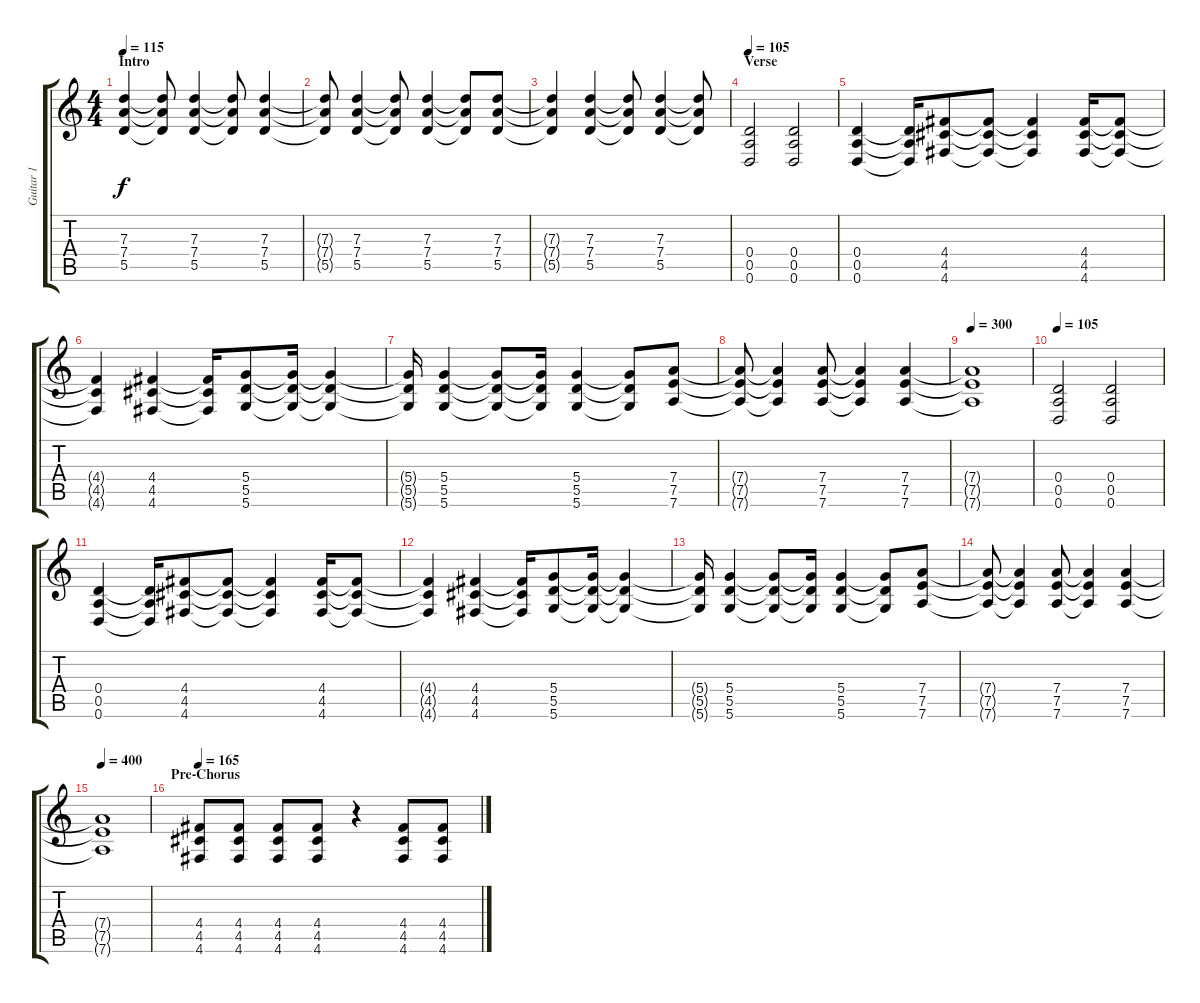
\track ("Guitar 1" "Guitar 1") {instrument acousticguitarsteel}
\staff {score tabs}
\tuning (E4 B3 G3 D3 A2 D2) {hide}
\ts (4 4)
\section ("" "Intro")
\tempo 115
\clef g2
\ks c
(7.3 7.4 5.5).4{dy f instrument acousticguitarsteel} (7.3{t} 7.4{t} 5.5{t}).8 (7.3 7.4 5.5).4 (7.3{t} 7.4{t} 5.5{t}).8 (7.3 7.4 5.5).4 |
(7.3{t} 7.4{t} 5.5{t}).8 (7.3 7.4 5.5).4 (7.3{t} 7.4{t} 5.5{t}).8 (7.3 7.4 5.5).4 (7.3{t} 7.4{t} 5.5{t}).8 (7.3 7.4 5.5).8 |
(7.3{t} 7.4{t} 5.5{t}).4 (7.3 7.4 5.5).4 (7.3{t} 7.4{t} 5.5{t}).8 (7.3 7.4 5.5).4 (7.3{t} 7.4{t} 5.5{t}).8 |
\section ("" "Verse")
\tempo 105
(0.4 0.5 0.6).2 (0.4 0.5 0.6).2 |
(0.4 0.5 0.6).4 (0.4{t} 0.5{t} 0.6{t}).16 (4.4 4.5 4.6).8 (4.4{t} 4.5{t} 4.6{t}).8 (4.4{t} 4.5{t} 4.6{t}).4 (4.4 4.5 4.6).16 (4.4{t} 4.5{t} 4.6{t}).8 |
(4.4{t} 4.5{t} 4.6{t}).4 (4.4 4.5 4.6).4 (4.4{t} 4.5{t} 4.6{t}).16 (5.4 5.5 5.6).8 (5.4{t} 5.5{t} 5.6{t}).16 (5.4{t} 5.5{t} 5.6{t}).4 |
(5.4{t} 5.5{t} 5.6{t}).16 (5.4 5.5 5.6).4 (5.4{t} 5.5{t} 5.6{t}).8 (5.4{t} 5.5{t} 5.6{t}).16 (5.4 5.5 5.6).4 (5.4{t} 5.5{t} 5.6{t}).8 (7.4 7.5 7.6).8 |
(7.4{t} 7.5{t} 7.6{t}).8 (7.4{t} 7.5{t} 7.6{t}).4 (7.4 7.5 7.6).8 (7.4{t} 7.5{t} 7.6{t}).4 (7.4 7.5 7.6).4 |
\tempo 300
(7.4{t} 7.5{t} 7.6{t}).1 |
\tempo 105
(0.4 0.5 0.6).2 (0.4 0.5 0.6).2 |
(0.4 0.5 0.6).4 (0.4{t} 0.5{t} 0.6{t}).16 (4.4 4.5 4.6).8 (4.4{t} 4.5{t} 4.6{t}).8 (4.4{t} 4.5{t} 4.6{t}).4 (4.4 4.5 4.6).16 (4.4{t} 4.5{t} 4.6{t}).8 |
(4.4{t} 4.5{t} 4.6{t}).4 (4.4 4.5 4.6).4 (4.4{t} 4.5{t} 4.6{t}).16 (5.4 5.5 5.6).8 (5.4{t} 5.5{t} 5.6{t}).16 (5.4{t} 5.5{t} 5.6{t}).4 |
(5.4{t} 5.5{t} 5.6{t}).16 (5.4 5.5 5.6).4 (5.4{t} 5.5{t} 5.6{t}).8 (5.4{t} 5.5{t} 5.6{t}).16 (5.4 5.5 5.6).4 (5.4{t} 5.5{t} 5.6{t}).8 (7.4 7.5 7.6).8 |
(7.4{t} 7.5{t} 7.6{t}).8 (7.4{t} 7.5{t} 7.6{t}).4 (7.4 7.5 7.6).8 (7.4{t} 7.5{t} 7.6{t}).4 (7.4 7.5 7.6).4 |
\tempo 400
(7.4{t} 7.5{t} 7.6{t}).1 |
\section ("" "Pre-Chorus")
\tempo 165
(4.4 4.5 4.6).8 (4.4 4.5 4.6).8 (4.4 4.5 4.6).8 (4.4 4.5 4.6).8 r.4 (4.4 4.5 4.6).8 (4.4 4.5 4.6).8
